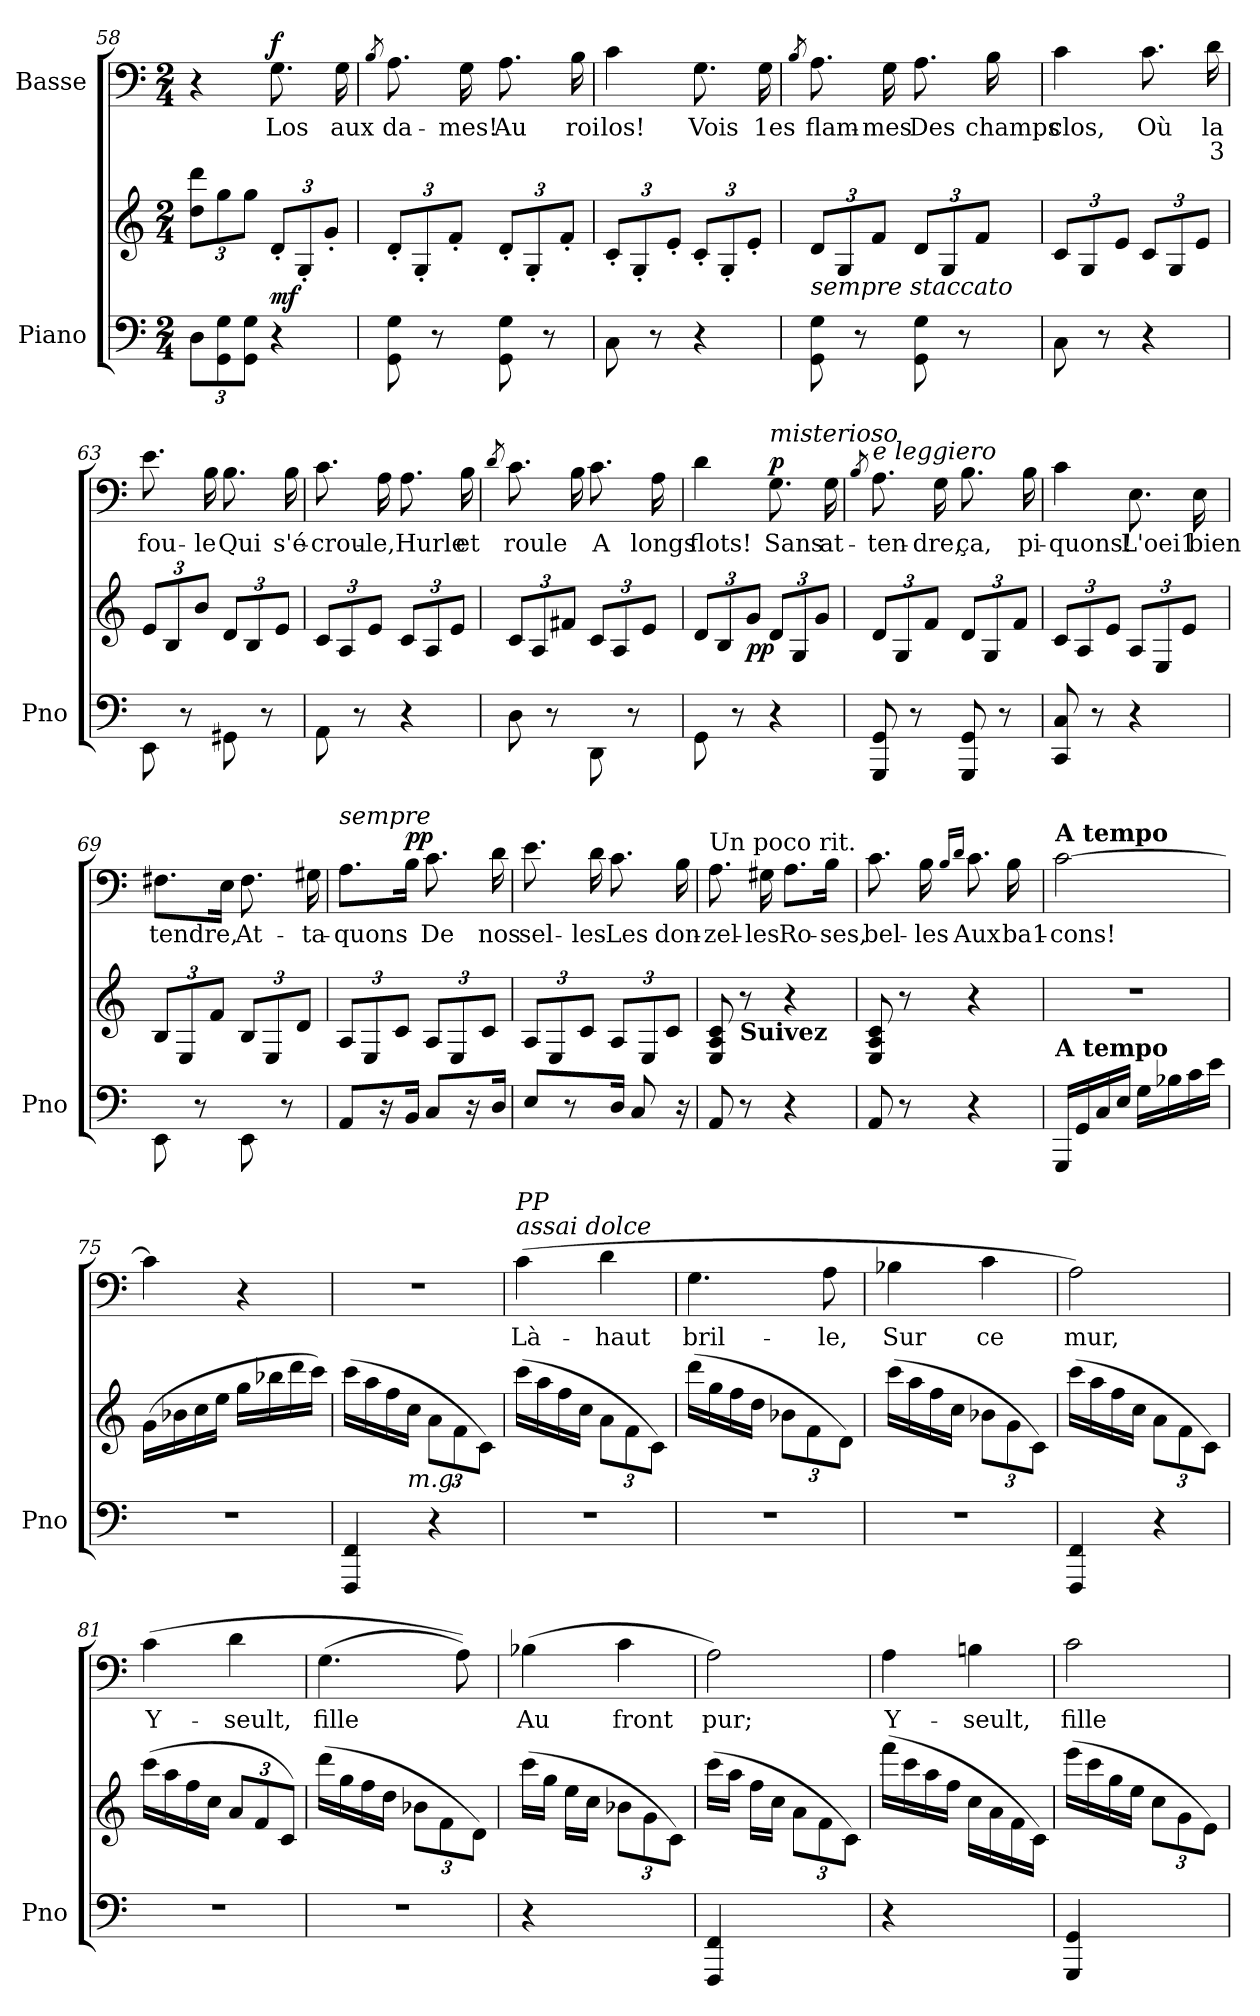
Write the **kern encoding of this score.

**kern	**kern	**dynam	**kern	**text	**text	**dynam
*part2	*part2	*part2	*part1	*part1	*part1	*part1
*staff3	*staff2	*staff2/3	*staff1	*staff1	*staff1	*staff1
*I"Piano	*	*	*I"Basse	*	*	*
*I'Pno	*	*	*	*	*	*
*clefF4	*clefG2	*	*clefF4	*	*	*
*k[]	*k[]	*	*k[]	*	*	*
*M2/4	*M2/4	*	*M2/4	*	*	*
*Xbrackettup	*Xbrackettup	*	*	*	*	*
=58	=58	=58	=58	=58	=58	=58
12D\L	12dd\ 12ddd\L	.	4r	.	.	.
12GG\ 12G\	12gg\	.	.	.	.	.
12GG\ 12G\J	12gg\J	.	.	.	.	.
!	!	!LO:DY:b	!	!LO:LY:b	!	!LO:DY:a
4r	12d'/L	mf	8.G\	Los	.	f
.	12G'/	.	.	.	.	.
.	12g'/J	.	.	.	.	.
!	!	!	!	!LO:LY:b	!	!
.	.	.	16G\	aux	.	.
!!LO:PB:g=z
=59	=59	=59	=59	=59	=59	=59
.	.	.	8qB/	.	.	.
!	!	!	!	!LO:LY:b	!	!
8GG\ 8G\	12d'/L	.	8.A\	da-	.	.
.	12G'/	.	.	.	.	.
8r	.	.	.	.	.	.
.	12f'/J	.	.	.	.	.
!	!	!	!	!LO:LY:b	!	!
.	.	.	16G\	-mes!	.	.
!	!	!	!	!LO:LY:b	!	!
8GG\ 8G\	12d'/L	.	8.A\	Au	.	.
.	12G'/	.	.	.	.	.
8r	.	.	.	.	.	.
.	12f'/J	.	.	.	.	.
!	!	!	!	!LO:LY:b	!	!
.	.	.	16B\	roi	.	.
=60	=60	=60	=60	=60	=60	=60
!	!	!	!	!LO:LY:b	!	!
8C\	12c'/L	.	4c\	los!	.	.
.	12G'/	.	.	.	.	.
8r	.	.	.	.	.	.
.	12e'/J	.	.	.	.	.
!	!	!	!	!LO:LY:b	!	!
4r	12c'/L	.	8.G\	Vois	.	.
.	12G'/	.	.	.	.	.
.	12e'/J	.	.	.	.	.
!	!	!	!	!LO:LY:b	!	!
.	.	.	16G\	1es	.	.
=61	=61	=61	=61	=61	=61	=61
.	.	.	8qB/	.	.	.
!	!LO:TX:b:i:t=sempre staccato	!	!	!	!	!
!	!	!	!	!LO:LY:b	!	!
8GG\ 8G\	12d/L	.	8.A\	ﬂam-	.	.
.	12G/	.	.	.	.	.
8r	.	.	.	.	.	.
.	12f/J	.	.	.	.	.
!	!	!	!	!LO:LY:b	!	!
.	.	.	16G\	-mes	.	.
!	!	!	!	!LO:LY:b	!	!
8GG\ 8G\	12d/L	.	8.A\	Des	.	.
.	12G/	.	.	.	.	.
8r	.	.	.	.	.	.
.	12f/J	.	.	.	.	.
!	!	!	!	!LO:LY:b	!	!
.	.	.	16B\	champs	.	.
=62	=62	=62	=62	=62	=62	=62
!	!	!	!	!LO:LY:b	!	!
8C\	12c/L	.	4c\	clos,	.	.
.	12G/	.	.	.	.	.
8r	.	.	.	.	.	.
.	12e/J	.	.	.	.	.
!	!	!	!	!LO:LY:b	!	!
4r	12c/L	.	8.c\	Où	.	.
.	12G/	.	.	.	.	.
.	12e/J	.	.	.	.	.
!	!	!	!	!LO:LY:b	!LO:LY:b	!
.	.	.	16d\	la	3	.
!!LO:LB:g=z
=63	=63	=63	=63	=63	=63	=63
!	!	!	!	!LO:LY:b	!	!
8EE\	12e/L	.	8.e\	fou-	.	.
.	12B/	.	.	.	.	.
8r	.	.	.	.	.	.
.	12b/J	.	.	.	.	.
!	!	!	!	!LO:LY:b	!	!
.	.	.	16B\	-le	.	.
!	!	!	!	!LO:LY:b	!	!
8GG#X\	12d/L	.	8.B\	Qui	.	.
.	12B/	.	.	.	.	.
8r	.	.	.	.	.	.
.	12e/J	.	.	.	.	.
!	!	!	!	!LO:LY:b	!	!
.	.	.	16B\	s'é-	.	.
=64	=64	=64	=64	=64	=64	=64
!	!	!	!	!LO:LY:b	!	!
8AA\	12c/L	.	8.c\	-crou-	.	.
.	12A/	.	.	.	.	.
8r	.	.	.	.	.	.
.	12e/J	.	.	.	.	.
!	!	!	!	!LO:LY:b	!	!
.	.	.	16A\	-le,	.	.
!	!	!	!	!LO:LY:b	!	!
4r	12c/L	.	8.A\	Hurle	.	.
.	12A/	.	.	.	.	.
.	12e/J	.	.	.	.	.
!	!	!	!	!LO:LY:b	!	!
.	.	.	16B\	et	.	.
=65	=65	=65	=65	=65	=65	=65
.	.	.	8qd/	.	.	.
!	!	!	!	!LO:LY:b	!	!
8D\	12c/L	.	8.c\	roule	.	.
.	12A/	.	.	.	.	.
8r	.	.	.	.	.	.
.	12f#X/J	.	.	.	.	.
.	.	.	16B\	.	.	.
!	!	!	!	!LO:LY:b	!	!
8DD\	12c/L	.	8.c\	A	.	.
.	12A/	.	.	.	.	.
8r	.	.	.	.	.	.
.	12e/J	.	.	.	.	.
!	!	!	!	!LO:LY:b	!	!
.	.	.	16A\	longs	.	.
=66	=66	=66	=66	=66	=66	=66
!	!	!	!	!LO:LY:b	!	!
8GG\	12d/L	.	4d\	flots!	.	.
.	12B/	.	.	.	.	.
8r	.	.	.	.	.	.
!	!	!LO:DY:b	!	!	!	!
.	12g/J	pp	.	.	.	.
!	!	!	!LO:TX:a:i:t=misterioso	!	!	!
!	!	!	!	!LO:LY:b	!	!LO:DY:a
4r	12d/L	.	8.G\	Sans	.	p
.	12G/	.	.	.	.	.
.	12g/J	.	.	.	.	.
!	!	!	!	!LO:LY:b	!	!
.	.	.	16G\	at-	.	.
!!LO:LB:g=z
=67	=67	=67	=67	=67	=67	=67
.	.	.	8qB/	.	.	.
!	!	!	!LO:TX:a:i:t=e leggiero	!	!	!
!	!	!	!	!LO:LY:b	!	!
8GGG/ 8GG/	12d/L	.	8.A\	ten-	.	.
.	12G/	.	.	.	.	.
8r	.	.	.	.	.	.
.	12f/J	.	.	.	.	.
!	!	!	!	!LO:LY:b	!	!
.	.	.	16G\	-dre,	.	.
!	!	!	!	!LO:LY:b	!	!
8GGG/ 8GG/	12d/L	.	8.B\	ça,	.	.
.	12G/	.	.	.	.	.
8r	.	.	.	.	.	.
.	12f/J	.	.	.	.	.
!	!	!	!	!LO:LY:b	!	!
.	.	.	16B\	pi-	.	.
=68	=68	=68	=68	=68	=68	=68
!	!	!	!	!LO:LY:b	!	!
8CC/ 8C/	12c/L	.	4c\	-quons!	.	.
.	12A/	.	.	.	.	.
8r	.	.	.	.	.	.
.	12e/J	.	.	.	.	.
!	!	!	!	!LO:LY:b	!	!
4r	12A/L	.	8.E\	L'oei1	.	.
.	12E/	.	.	.	.	.
.	12e/J	.	.	.	.	.
!	!	!	!	!LO:LY:b	!	!
.	.	.	16E\	bien	.	.
=69	=69	=69	=69	=69	=69	=69
!	!	!	!	!LO:LY:b	!	!
8EE\	12B/L	.	8.F#X\L	tendre,	.	.
.	12E/	.	.	.	.	.
8r	.	.	.	.	.	.
.	12f/J	.	.	.	.	.
.	.	.	16E\Jk	.	.	.
!	!	!	!	!LO:LY:b	!	!
8EE\	12B/L	.	8.F#\	At-	.	.
.	12E/	.	.	.	.	.
8r	.	.	.	.	.	.
.	12d/J	.	.	.	.	.
!	!	!	!	!LO:LY:b	!	!
.	.	.	16G#X\	-ta-	.	.
=70	=70	=70	=70	=70	=70	=70
!	!	!	!LO:TX:a:i:t=sempre	!	!	!
!	!	!	!	!LO:LY:b	!	!
8AA/L	12A/L	.	8.A\L	-quons	.	.
.	12E/	.	.	.	.	.
16r	.	.	.	.	.	.
.	12c/J	.	.	.	.	.
!	!	!	!	!	!	!LO:DY:a
16BB/Jk	.	.	16B\Jk	.	.	pp
!	!	!	!	!LO:LY:b	!	!
8C/L	12A/L	.	8.c\	De	.	.
.	12E/	.	.	.	.	.
16r	.	.	.	.	.	.
.	12c/J	.	.	.	.	.
!	!	!	!	!LO:LY:b	!	!
16D/Jk	.	.	16d\	nos	.	.
!!LO:LB:g=z
=71	=71	=71	=71	=71	=71	=71
!	!	!	!	!LO:LY:b	!	!
8E/L	12A/L	.	8.e\	sel-	.	.
.	12E/	.	.	.	.	.
8r	.	.	.	.	.	.
.	12c/J	.	.	.	.	.
!	!	!	!	!LO:LY:b	!	!
.	.	.	16d\	-les	.	.
!	!	!	!	!LO:LY:b	!	!
16D/Jk	12A/L	.	8.c\	Les	.	.
8C/	.	.	.	.	.	.
.	12E/	.	.	.	.	.
.	12c/J	.	.	.	.	.
!	!	!	!	!LO:LY:b	!	!
16r	.	.	16B\	don-	.	.
=72	=72	=72	=72	=72	=72	=72
!	!	!	!LO:TX:a:t=Un poco rit.	!	!	!
!	!	!	!	!LO:LY:b	!	!
8AA/	8E/ 8A/ 8c/	.	8.A\	-zel-	.	.
!	!LO:TX:b:B:t=Suivez	!	!	!	!	!
8r	8r	.	.	.	.	.
!	!	!	!	!LO:LY:b	!	!
.	.	.	16G#X\	-les	.	.
!	!	!	!	!LO:LY:b	!	!
4r	4r	.	8.A\L	Ro-	.	.
!	!	!	!	!LO:LY:b	!	!
.	.	.	16B\Jk	-ses,	.	.
=73	=73	=73	=73	=73	=73	=73
!	!	!	!	!LO:LY:b	!	!
8AA/	8E/ 8A/ 8c/	.	8.c\	bel-	.	.
8r	8r	.	.	.	.	.
!	!	!	!	!LO:LY:b	!	!
.	.	.	16B\	-les	.	.
.	.	.	16qB/LL	.	.	.
.	.	.	16qd/JJ	.	.	.
!	!	!	!	!LO:LY:b	!	!
4r	4r	.	8.c\	Aux	.	.
!	!	!	!	!LO:LY:b	!	!
.	.	.	16B\	ba1-	.	.
=74	=74	=74	=74	=74	=74	=74
!	!	!	!LO:TX:a:B:t=A tempo	!	!	!
!LO:TX:a:B:t=A tempo	!	!	!	!	!	!
!	!	!	!	!LO:LY:b	!	!
16GGG/LL	2r	.	[2c\	-cons!	.	.
16GG/	.	.	.	.	.	.
16C/	.	.	.	.	.	.
16E/JJ	.	.	.	.	.	.
16G\LL	.	.	.	.	.	.
16B-X\	.	.	.	.	.	.
16c\	.	.	.	.	.	.
16e\JJ	.	.	.	.	.	.
!!LO:PB:g=z
=75	=75	=75	=75	=75	=75	=75
2r	(>16g\LL	.	4c\]	.	.	.
.	16b-X\	.	.	.	.	.
.	16cc\	.	.	.	.	.
.	16ee\JJ	.	.	.	.	.
.	16gg\LL	.	4r	.	.	.
.	16bb-X\	.	.	.	.	.
.	16ddd\	.	.	.	.	.
.	16ccc\JJ)	.	.	.	.	.
=76	=76	=76	=76	=76	=76	=76
4FFF/ 4FF/	(>16ccc\LL	.	2r	.	.	.
.	16aa\	.	.	.	.	.
.	16ff\	.	.	.	.	.
!	!LO:TX:b:i:t=m.g.	!	!	!	!	!
.	16cc\JJ	.	.	.	.	.
4r	12a\L	.	.	.	.	.
.	12f\	.	.	.	.	.
.	12c\J)	.	.	.	.	.
=77	=77	=77	=77	=77	=77	=77
!	!	!	!LO:TX:a:i:t=assai dolce	!	!	!
!	!	!	!LO:TX:a:i:t=PP	!	!	!
!	!	!	!	!LO:LY:b	!	!
2r	(>16ccc\LL	.	(>4c\	Là-	.	.
.	16aa\	.	.	.	.	.
.	16ff\	.	.	.	.	.
.	16cc\JJ	.	.	.	.	.
!	!	!	!	!LO:LY:b	!	!
.	12a\L	.	4d\	-haut	.	.
.	12f\	.	.	.	.	.
.	12c\J)	.	.	.	.	.
=78	=78	=78	=78	=78	=78	=78
!	!	!	!	!LO:LY:b	!	!
2r	(>16ddd\LL	.	4.G\	bril-	.	.
.	16gg\	.	.	.	.	.
.	16ff\	.	.	.	.	.
.	16dd\JJ	.	.	.	.	.
.	12b-X\L	.	.	.	.	.
.	12f\	.	.	.	.	.
!	!	!	!	!LO:LY:b	!	!
.	.	.	8A\	-le,	.	.
.	12d\J)	.	.	.	.	.
!!LO:LB:g=z
=79	=79	=79	=79	=79	=79	=79
!	!	!	!	!LO:LY:b	!	!
2r	(>16ccc\LL	.	4B-X\	Sur	.	.
.	16aa\	.	.	.	.	.
.	16ff\	.	.	.	.	.
.	16cc\JJ	.	.	.	.	.
!	!	!	!	!LO:LY:b	!	!
.	12b-X\L	.	4c\	ce	.	.
.	12g\	.	.	.	.	.
.	12c\J)	.	.	.	.	.
=80	=80	=80	=80	=80	=80	=80
!	!	!	!	!LO:LY:b	!	!
4FFF/ 4FF/	(>16ccc\LL	.	2A\)	mur,	.	.
.	16aa\	.	.	.	.	.
.	16ff\	.	.	.	.	.
.	16cc\JJ	.	.	.	.	.
4r	12a\L	.	.	.	.	.
.	12f\	.	.	.	.	.
.	12c\J)	.	.	.	.	.
=81	=81	=81	=81	=81	=81	=81
!	!	!	!	!LO:LY:b	!	!
2r	(>16ccc\LL	.	(>4c\	Y-	.	.
.	16aa\	.	.	.	.	.
.	16ff\	.	.	.	.	.
.	16cc\JJ	.	.	.	.	.
!	!	!	!	!LO:LY:b	!	!
.	12a/L	.	4d\	-seult,	.	.
.	12f/	.	.	.	.	.
.	12c/J)	.	.	.	.	.
=82	=82	=82	=82	=82	=82	=82
!	!	!	!	!LO:LY:b	!	!
2r	(>16ddd\LL	.	(>4.G\	ﬁlle	.	.
.	16gg\	.	.	.	.	.
.	16ff\	.	.	.	.	.
.	16dd\JJ	.	.	.	.	.
.	12b-X\L	.	.	.	.	.
.	12f\	.	.	.	.	.
.	.	.	8A\))	.	.	.
.	12d\J)	.	.	.	.	.
!!LO:LB:g=z
=83	=83	=83	=83	=83	=83	=83
!	!	!	!	!LO:LY:b	!	!
4r	(>16ccc\LL	.	(>4B-X\	Au	.	.
.	16gg\JJ	.	.	.	.	.
.	16ee\LL	.	.	.	.	.
.	16cc\JJ	.	.	.	.	.
!	!	!	!	!LO:LY:b	!	!
4ryy	12b-X\L	.	4c\	front	.	.
.	12g\	.	.	.	.	.
.	12c\J)	.	.	.	.	.
=84	=84	=84	=84	=84	=84	=84
!	!	!	!	!LO:LY:b	!	!
4FFF/ 4FF/	(>16ccc\LL	.	2A\)	pur;	.	.
.	16aa\JJ	.	.	.	.	.
.	16ff\LL	.	.	.	.	.
.	16cc\JJ	.	.	.	.	.
4ryy	12a\L	.	.	.	.	.
.	12f\	.	.	.	.	.
.	12c\J)	.	.	.	.	.
=85	=85	=85	=85	=85	=85	=85
!	!	!	!	!LO:LY:b	!	!
4r	(>16fff\LL	.	4A\	Y-	.	.
.	16ccc\	.	.	.	.	.
.	16aa\	.	.	.	.	.
.	16ff\JJ	.	.	.	.	.
!	!	!	!	!LO:LY:b	!	!
4ryy	16cc\LL	.	4Bn\	-seult,	.	.
.	16a\	.	.	.	.	.
.	16f\	.	.	.	.	.
.	16c\JJ)	.	.	.	.	.
=86	=86	=86	=86	=86	=86	=86
!	!	!	!	!LO:LY:b	!	!
*	*	*	*^	*	*	*
4GGG/ 4GG/	(>16eee\LL	.	2c\	4ryy	fille	.	.
.	16ccc\	.	.	.	.	.	.
.	16gg\	.	.	.	.	.	.
.	16ee\JJ	.	.	.	.	.	.
4ryy	12cc\L	.	.	4cnyy	.	.	.
.	12g\	.	.	.	.	.	.
.	12e\J)	.	.	.	.	.	.
*	*	*	*v	*v	*	*	*
=	=	=	=	=	=	=
*-	*-	*-	*-	*-	*-	*-
